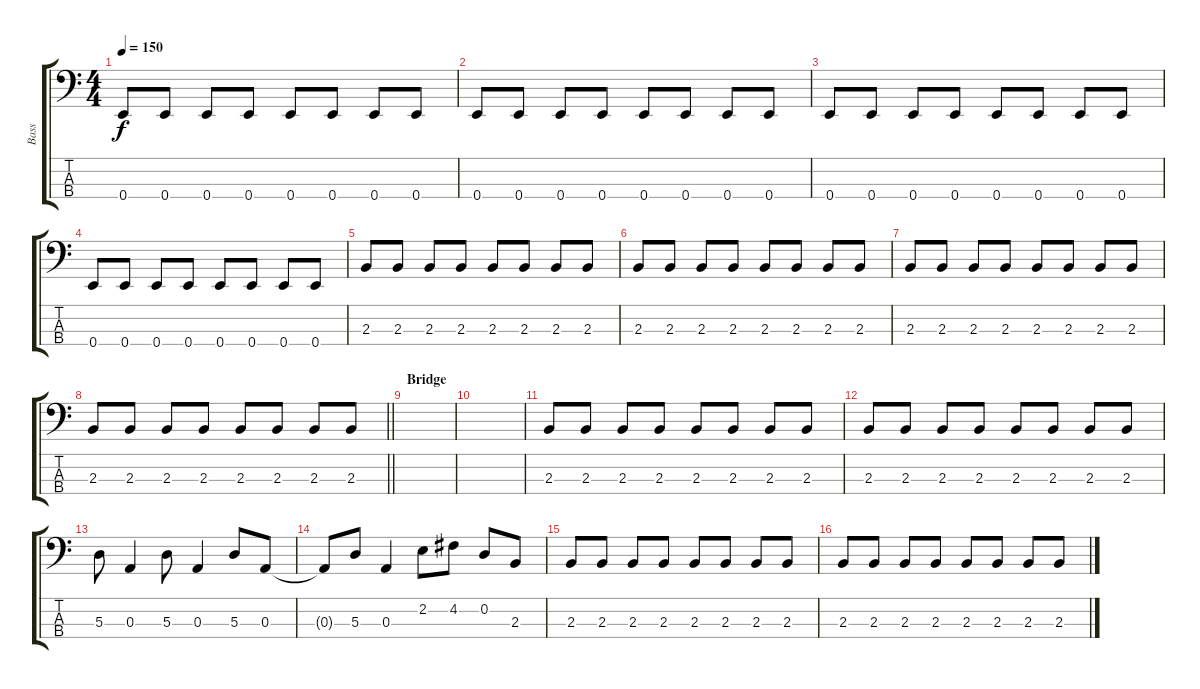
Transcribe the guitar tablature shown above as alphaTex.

\track ("Bass" "Bass") {instrument electricbasspick}
\staff {score tabs}
\tuning (G2 D2 A1 E1) {hide}
\ts (4 4)
\tempo 150
\clef f4
\ks c
0.4.8{dy f} 0.4.8 0.4.8 0.4.8 0.4.8 0.4.8 0.4.8 0.4.8 |
0.4.8 0.4.8 0.4.8 0.4.8 0.4.8 0.4.8 0.4.8 0.4.8 |
0.4.8 0.4.8 0.4.8 0.4.8 0.4.8 0.4.8 0.4.8 0.4.8 |
0.4.8 0.4.8 0.4.8 0.4.8 0.4.8 0.4.8 0.4.8 0.4.8 |
2.3.8 2.3.8 2.3.8 2.3.8 2.3.8 2.3.8 2.3.8 2.3.8 |
2.3.8 2.3.8 2.3.8 2.3.8 2.3.8 2.3.8 2.3.8 2.3.8 |
2.3.8 2.3.8 2.3.8 2.3.8 2.3.8 2.3.8 2.3.8 2.3.8 |
\barLineRight lightlight
2.3.8 2.3.8 2.3.8 2.3.8 2.3.8 2.3.8 2.3.8 2.3.8 |
\section ("" "Bridge")
|
|
2.3.8 2.3.8 2.3.8 2.3.8 2.3.8 2.3.8 2.3.8 2.3.8 |
2.3.8 2.3.8 2.3.8 2.3.8 2.3.8 2.3.8 2.3.8 2.3.8 |
5.3.8 0.3.4 5.3.8 0.3.4 5.3.8 0.3.8 |
0.3{t}.8 5.3.8 0.3.4 2.2.8 4.2.8 0.2.8 2.3.8 |
2.3.8 2.3.8 2.3.8 2.3.8 2.3.8 2.3.8 2.3.8 2.3.8 |
2.3.8 2.3.8 2.3.8 2.3.8 2.3.8 2.3.8 2.3.8 2.3.8
